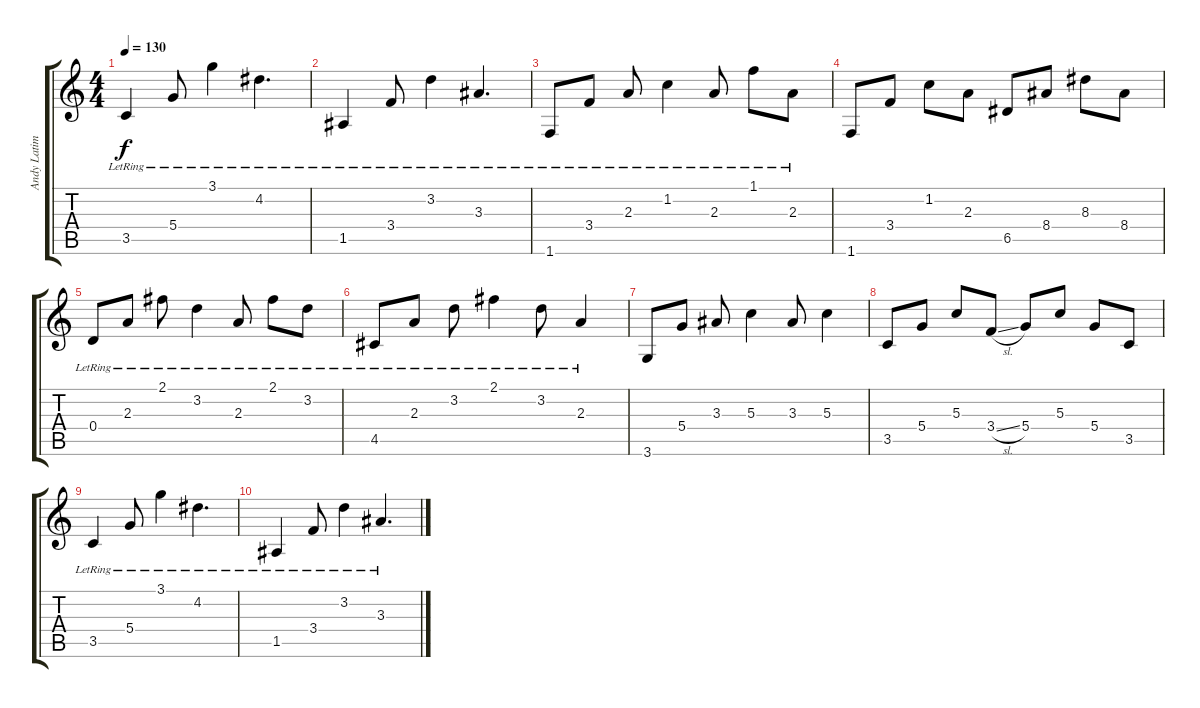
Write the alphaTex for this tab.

\track ("Andy Latimer (guitar)" "Andy Latim") {instrument acousticguitarsteel}
\staff {score tabs}
\tuning (E4 B3 G3 D3 A2 E2) {hide}
\ts (4 4)
\tempo 130
\clef g2
\ks c
3.5{lr}.4{dy f} 5.4{lr}.8 3.1{lr}.4 4.2{lr}.4{d} |
1.5{lr}.4 3.4{lr}.8 3.2{lr}.4 3.3{lr}.4{d} |
1.6{lr}.8 3.4{lr}.8 2.3{lr}.8 1.2{lr}.4 2.3{lr}.8 1.1{lr}.8 2.3{lr}.8 |
1.6.8 3.4.8 1.2.8 2.3.8 6.5.8 8.4.8 8.3.8 8.4.8 |
0.4{lr}.8 2.3{lr}.8 2.1{lr}.8 3.2{lr}.4 2.3{lr}.8 2.1{lr}.8 3.2{lr}.8 |
4.5{lr}.8 2.3{lr}.8 3.2{lr}.8 2.1{lr}.4 3.2{lr}.8 2.3{lr}.4 |
3.6.8 5.4.8 3.3.8 5.3.4 3.3.8 5.3.4 |
3.5.8 5.4.8 5.3.8 3.4{sl}.8 5.4.8 5.3.8 5.4.8 3.5.8 |
3.5{lr}.4 5.4{lr}.8 3.1{lr}.4 4.2{lr}.4{d} |
1.5{lr}.4 3.4{lr}.8 3.2{lr}.4 3.3{lr}.4{d}
